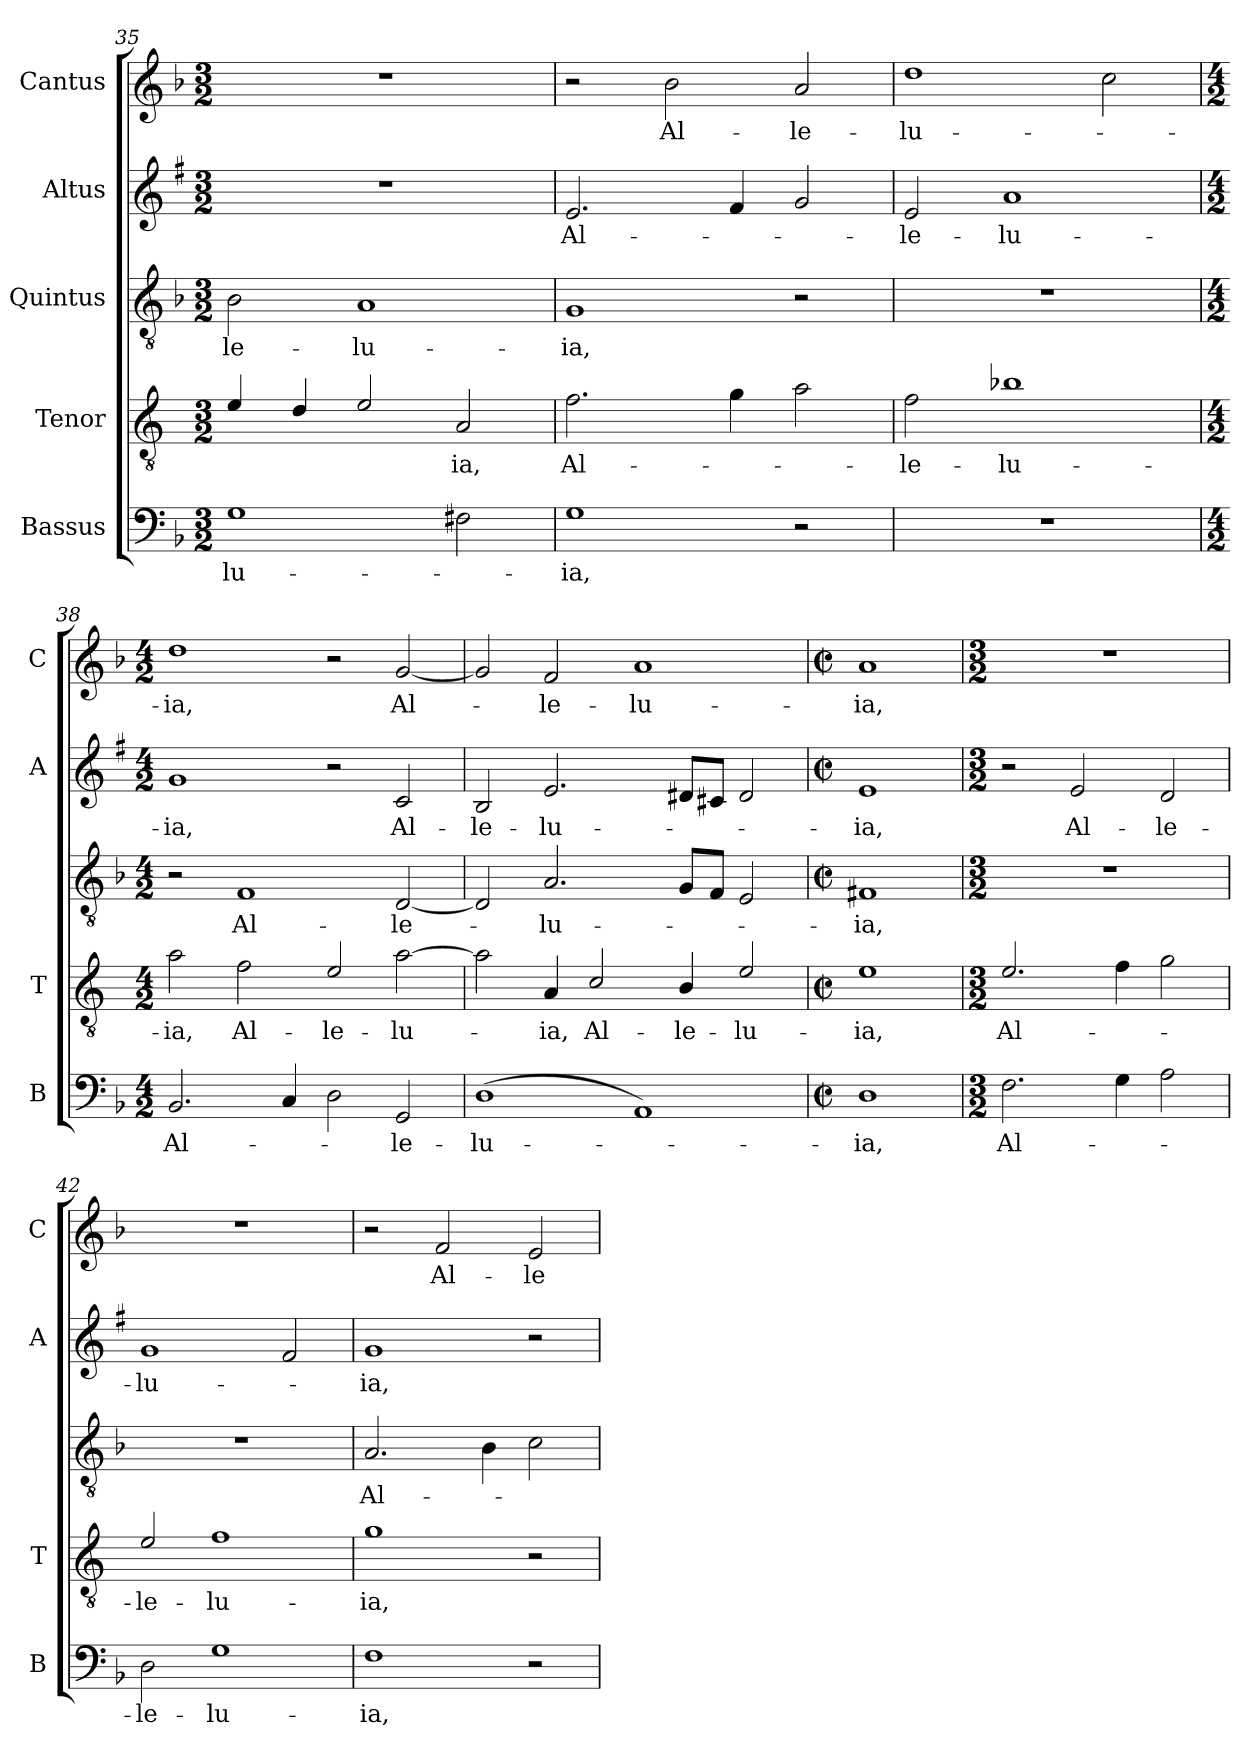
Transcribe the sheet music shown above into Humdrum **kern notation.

**kern	**text	**kern	**text	**kern	**text	**kern	**text	**kern	**text
*part5	*part5	*part4	*part4	*part3	*part3	*part2	*part2	*part1	*part1
*staff5	*staff5	*staff4	*staff4	*staff3	*staff3	*staff2	*staff2	*staff1	*staff1
*I"Bassus	*	*I"Tenor	*	*I"Quintus	*	*I"Altus	*	*I"Cantus	*
*I'B	*	*I'T	*	*	*	*I'A	*	*I'C	*
*clefF4	*	*clefGv2	*	*clefGv2	*	*clefG2	*	*clefG2	*
*	*	*ITrd4c7	*	*	*	*ITrd1c2	*	*	*
*k[b-]	*	*k[b-]	*	*k[b-]	*	*k[b-]	*	*k[b-]	*
*F:	*	*F:	*	*F:	*	*F:	*	*F:	*
*M3/2	*	*M3/2	*	*M3/2	*	*M3/2	*	*M3/2	*
=35	=35	=35	=35	=35	=35	=35	=35	=35	=35
!	!LO:LY:b	!	!	!	!LO:LY:b	!	!	!	!
1G	-lu-	4A/	.	2B-\	-le-	1.r	.	1.r	.
.	.	4G/	.	.	.	.	.	.	.
!	!	!	!	!	!LO:LY:b	!	!	!	!
.	.	2A/	.	1A	-lu-	.	.	.	.
!	!	!	!LO:LY:b	!	!	!	!	!	!
2F#X\	.	2D/	-ia,	.	.	.	.	.	.
=36	=36	=36	=36	=36	=36	=36	=36	=36	=36
!	!LO:LY:b	!	!LO:LY:b	!	!LO:LY:b	!	!LO:LY:b	!	!
1G	-ia,	2.B-\	Al-	1G	-ia,	2.d/	Al-	2r	.
!	!	!	!	!	!	!	!	!	!LO:LY:b
.	.	.	.	.	.	.	.	2b-\	Al-
.	.	4c\	.	.	.	4e/	.	.	.
!	!	!	!	!	!	!	!	!	!LO:LY:b
2r	.	2d\	.	2r	.	2f/	.	2a/	-le-
=37	=37	=37	=37	=37	=37	=37	=37	=37	=37
!	!	!	!LO:LY:b	!	!	!	!LO:LY:b	!	!LO:LY:b
1.r	.	2B-\	-le-	1.r	.	2d/	-le-	1dd	-lu-
!	!	!	!LO:LY:b	!	!	!	!LO:LY:b	!	!
.	.	1e-X	-lu-	.	.	1g	-lu-	.	.
.	.	.	.	.	.	.	.	2cc\	.
!!LO:LB:g=z
=38	=38	=38	=38	=38	=38	=38	=38	=38	=38
*M4/2	*	*M4/2	*	*M4/2	*	*M4/2	*	*M4/2	*
!	!LO:LY:b	!	!LO:LY:b	!	!	!	!LO:LY:b	!	!LO:LY:b
2.BB-/	Al-	2d\	-ia,	2r	.	1f	-ia,	1dd	-ia,
!	!	!	!LO:LY:b	!	!LO:LY:b	!	!	!	!
.	.	2B-\	Al-	1F	Al-	.	.	.	.
4C/	.	.	.	.	.	.	.	.	.
!	!	!	!LO:LY:b	!	!	!	!	!	!
2D\	.	2A/	-le-	.	.	2r	.	2r	.
!	!LO:LY:b	!	!LO:LY:b	!	!LO:LY:b	!	!LO:LY:b	!	!LO:LY:b
2GG/	-le-	[2d\	-lu-	[2D/	-le-	2B-/	Al-	[2g/	Al-
=39	=39	=39	=39	=39	=39	=39	=39	=39	=39
!	!LO:LY:b	!	!	!	!	!	!LO:LY:b	!	!
(>1D	-lu-	2d\]	.	2D/]	.	2A/	-le-	2g/]	.
!	!	!	!LO:LY:b	!	!LO:LY:b	!	!LO:LY:b	!	!LO:LY:b
.	.	4D/	-ia,	2.A/	-lu-	2.d/	-lu-	2f/	-le-
!	!	!	!LO:LY:b	!	!	!	!	!	!
.	.	2F/	Al-	.	.	.	.	.	.
!	!	!	!	!	!	!	!	!	!LO:LY:b
1AA)	.	.	.	.	.	.	.	1a	-lu-
!	!	!	!LO:LY:b	!	!	!	!	!	!
.	.	4E/	-le-	8G/L	.	8c#X/L	.	.	.
.	.	.	.	8F/J	.	8Bn/J	.	.	.
!	!	!	!LO:LY:b	!	!	!	!	!	!
.	.	2A/	-lu-	2E/	.	2c#/	.	.	.
=40	=40	=40	=40	=40	=40	=40	=40	=40	=40
*M2/2	*	*M2/2	*	*M2/2	*	*M2/2	*	*M2/2	*
*met(c|)	*	*met(c|)	*	*met(c|)	*	*met(c|)	*	*met(c|)	*
!	!LO:LY:b	!	!LO:LY:b	!	!LO:LY:b	!	!LO:LY:b	!	!LO:LY:b
1D	-ia,	1A	-ia,	1F#X	-ia,	1d	-ia,	1a	-ia,
=41	=41	=41	=41	=41	=41	=41	=41	=41	=41
*M3/2	*	*M3/2	*	*M3/2	*	*M3/2	*	*M3/2	*
!	!LO:LY:b	!	!LO:LY:b	!	!	!	!	!	!
2.F\	Al-	2.A/	Al-	1.r	.	2r	.	1.r	.
!	!	!	!	!	!	!	!LO:LY:b	!	!
.	.	.	.	.	.	2d/	Al-	.	.
4G\	.	4B-\	.	.	.	.	.	.	.
!	!	!	!	!	!	!	!LO:LY:b	!	!
2A\	.	2c\	.	.	.	2c/	-le-	.	.
=42	=42	=42	=42	=42	=42	=42	=42	=42	=42
!	!LO:LY:b	!	!LO:LY:b	!	!	!	!LO:LY:b	!	!
2D\	-le-	2A/	-le-	1.r	.	1f	-lu-	1.r	.
!	!LO:LY:b	!	!LO:LY:b	!	!	!	!	!	!
1G	-lu-	1B-	-lu-	.	.	.	.	.	.
.	.	.	.	.	.	2e/	.	.	.
!!LO:PB:g=z
=43	=43	=43	=43	=43	=43	=43	=43	=43	=43
!	!LO:LY:b	!	!LO:LY:b	!	!LO:LY:b	!	!LO:LY:b	!	!
1F	-ia,	1c	-ia,	2.A/	Al-	1f	-ia,	2r	.
!	!	!	!	!	!	!	!	!	!LO:LY:b
.	.	.	.	.	.	.	.	2f/	Al-
.	.	.	.	4B-\	.	.	.	.	.
!	!	!	!	!	!	!	!	!	!LO:LY:b
2r	.	2r	.	2c\	.	2r	.	2e/	-le-
=	=	=	=	=	=	=	=	=	=
*-	*-	*-	*-	*-	*-	*-	*-	*-	*-
